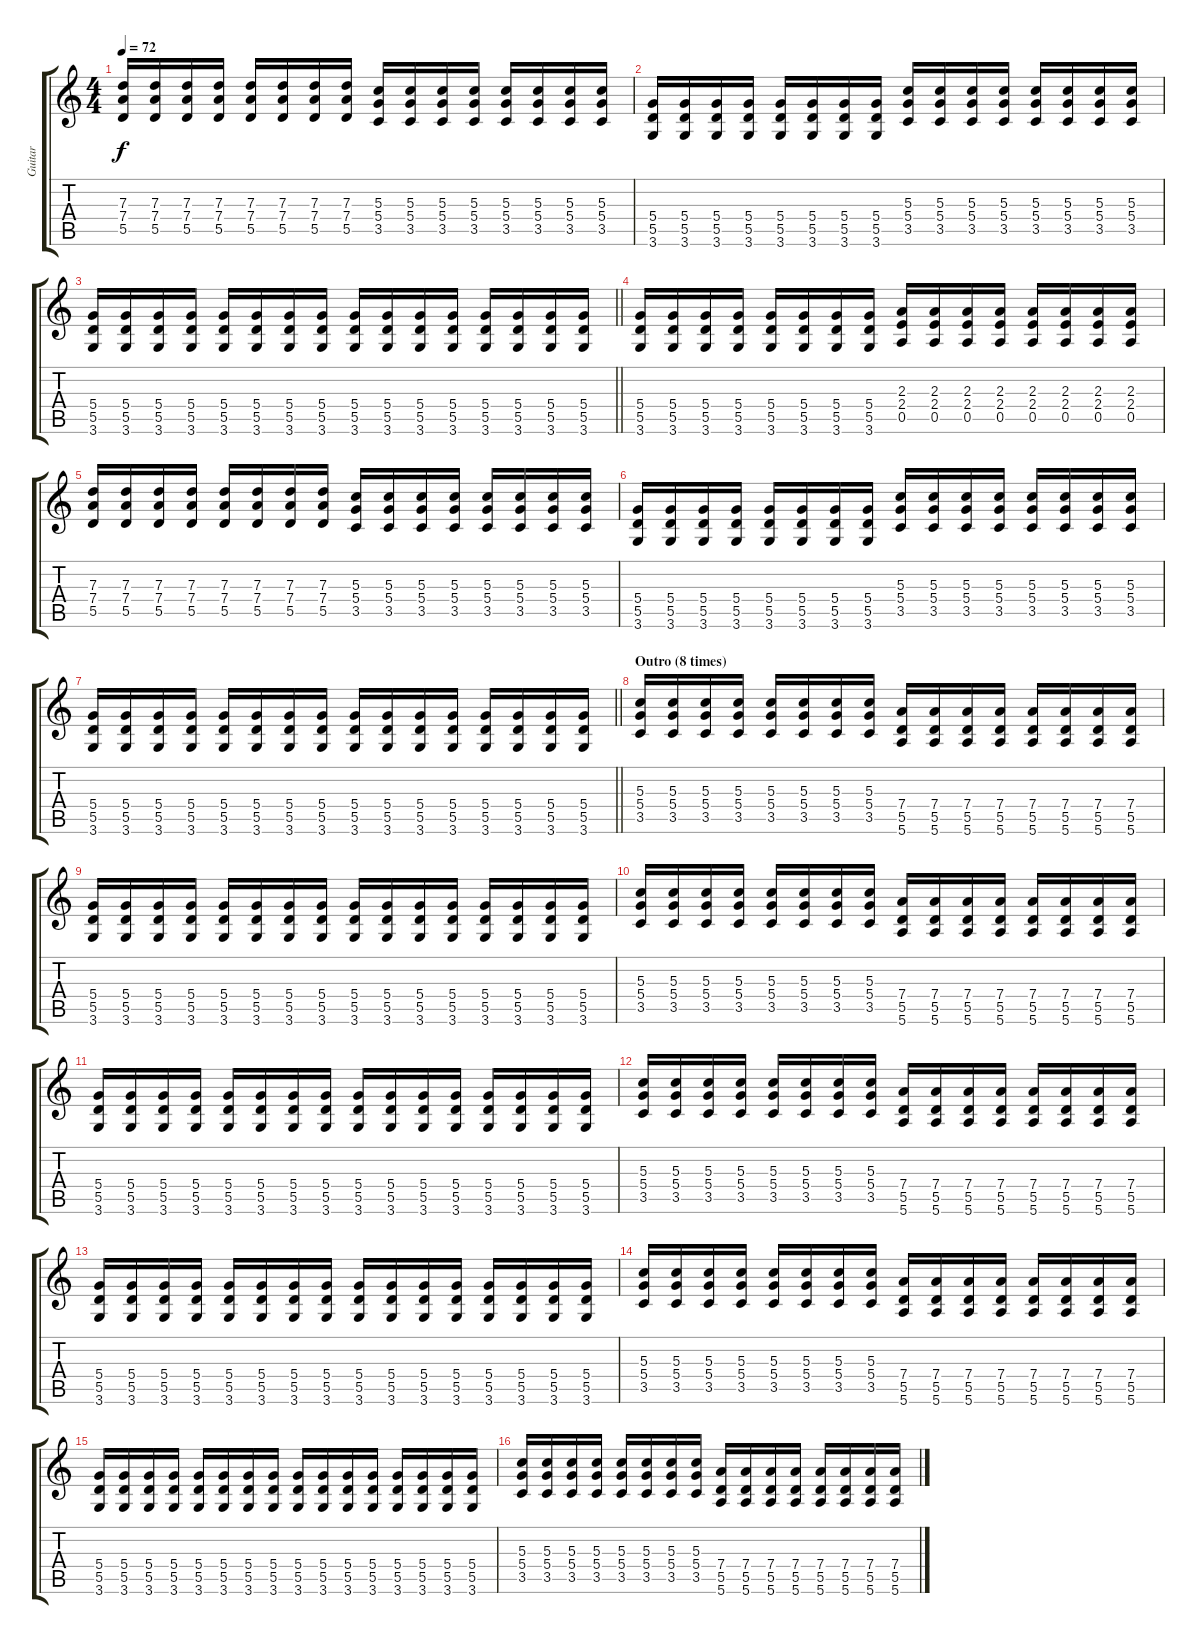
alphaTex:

\track ("Guitar" "Guitar") {instrument distortionguitar}
\staff {score tabs}
\tuning (E4 B3 G3 D3 A2 E2) {hide}
\ts (4 4)
\tempo 72
\clef g2
\ks c
(7.3 7.4 5.5).16{dy f} (7.3 7.4 5.5).16 (7.3 7.4 5.5).16 (7.3 7.4 5.5).16 (7.3 7.4 5.5).16 (7.3 7.4 5.5).16 (7.3 7.4 5.5).16 (7.3 7.4 5.5).16 (5.3 5.4 3.5).16 (5.3 5.4 3.5).16 (5.3 5.4 3.5).16 (5.3 5.4 3.5).16 (5.3 5.4 3.5).16 (5.3 5.4 3.5).16 (5.3 5.4 3.5).16 (5.3 5.4 3.5).16 |
(5.4 5.5 3.6).16 (5.4 5.5 3.6).16 (5.4 5.5 3.6).16 (5.4 5.5 3.6).16 (5.4 5.5 3.6).16 (5.4 5.5 3.6).16 (5.4 5.5 3.6).16 (5.4 5.5 3.6).16 (5.3 5.4 3.5).16 (5.3 5.4 3.5).16 (5.3 5.4 3.5).16 (5.3 5.4 3.5).16 (5.3 5.4 3.5).16 (5.3 5.4 3.5).16 (5.3 5.4 3.5).16 (5.3 5.4 3.5).16 |
\barLineRight lightlight
(5.4 5.5 3.6).16 (5.4 5.5 3.6).16 (5.4 5.5 3.6).16 (5.4 5.5 3.6).16 (5.4 5.5 3.6).16 (5.4 5.5 3.6).16 (5.4 5.5 3.6).16 (5.4 5.5 3.6).16 (5.4 5.5 3.6).16 (5.4 5.5 3.6).16 (5.4 5.5 3.6).16 (5.4 5.5 3.6).16 (5.4 5.5 3.6).16 (5.4 5.5 3.6).16 (5.4 5.5 3.6).16 (5.4 5.5 3.6).16 |
(5.4 5.5 3.6).16 (5.4 5.5 3.6).16 (5.4 5.5 3.6).16 (5.4 5.5 3.6).16 (5.4 5.5 3.6).16 (5.4 5.5 3.6).16 (5.4 5.5 3.6).16 (5.4 5.5 3.6).16 (2.3 2.4 0.5).16 (2.3 2.4 0.5).16 (2.3 2.4 0.5).16 (2.3 2.4 0.5).16 (2.3 2.4 0.5).16 (2.3 2.4 0.5).16 (2.3 2.4 0.5).16 (2.3 2.4 0.5).16 |
(7.3 7.4 5.5).16 (7.3 7.4 5.5).16 (7.3 7.4 5.5).16 (7.3 7.4 5.5).16 (7.3 7.4 5.5).16 (7.3 7.4 5.5).16 (7.3 7.4 5.5).16 (7.3 7.4 5.5).16 (5.3 5.4 3.5).16 (5.3 5.4 3.5).16 (5.3 5.4 3.5).16 (5.3 5.4 3.5).16 (5.3 5.4 3.5).16 (5.3 5.4 3.5).16 (5.3 5.4 3.5).16 (5.3 5.4 3.5).16 |
(5.4 5.5 3.6).16 (5.4 5.5 3.6).16 (5.4 5.5 3.6).16 (5.4 5.5 3.6).16 (5.4 5.5 3.6).16 (5.4 5.5 3.6).16 (5.4 5.5 3.6).16 (5.4 5.5 3.6).16 (5.3 5.4 3.5).16 (5.3 5.4 3.5).16 (5.3 5.4 3.5).16 (5.3 5.4 3.5).16 (5.3 5.4 3.5).16 (5.3 5.4 3.5).16 (5.3 5.4 3.5).16 (5.3 5.4 3.5).16 |
\barLineRight lightlight
(5.4 5.5 3.6).16 (5.4 5.5 3.6).16 (5.4 5.5 3.6).16 (5.4 5.5 3.6).16 (5.4 5.5 3.6).16 (5.4 5.5 3.6).16 (5.4 5.5 3.6).16 (5.4 5.5 3.6).16 (5.4 5.5 3.6).16 (5.4 5.5 3.6).16 (5.4 5.5 3.6).16 (5.4 5.5 3.6).16 (5.4 5.5 3.6).16 (5.4 5.5 3.6).16 (5.4 5.5 3.6).16 (5.4 5.5 3.6).16 |
\section ("" "Outro (8 times)")
(5.3 5.4 3.5).16 (5.3 5.4 3.5).16 (5.3 5.4 3.5).16 (5.3 5.4 3.5).16 (5.3 5.4 3.5).16 (5.3 5.4 3.5).16 (5.3 5.4 3.5).16 (5.3 5.4 3.5).16 (7.4 5.5 5.6).16 (7.4 5.5 5.6).16 (7.4 5.5 5.6).16 (7.4 5.5 5.6).16 (7.4 5.5 5.6).16 (7.4 5.5 5.6).16 (7.4 5.5 5.6).16 (7.4 5.5 5.6).16 |
(5.4 5.5 3.6).16 (5.4 5.5 3.6).16 (5.4 5.5 3.6).16 (5.4 5.5 3.6).16 (5.4 5.5 3.6).16 (5.4 5.5 3.6).16 (5.4 5.5 3.6).16 (5.4 5.5 3.6).16 (5.4 5.5 3.6).16 (5.4 5.5 3.6).16 (5.4 5.5 3.6).16 (5.4 5.5 3.6).16 (5.4 5.5 3.6).16 (5.4 5.5 3.6).16 (5.4 5.5 3.6).16 (5.4 5.5 3.6).16 |
(5.3 5.4 3.5).16 (5.3 5.4 3.5).16 (5.3 5.4 3.5).16 (5.3 5.4 3.5).16 (5.3 5.4 3.5).16 (5.3 5.4 3.5).16 (5.3 5.4 3.5).16 (5.3 5.4 3.5).16 (7.4 5.5 5.6).16 (7.4 5.5 5.6).16 (7.4 5.5 5.6).16 (7.4 5.5 5.6).16 (7.4 5.5 5.6).16 (7.4 5.5 5.6).16 (7.4 5.5 5.6).16 (7.4 5.5 5.6).16 |
(5.4 5.5 3.6).16 (5.4 5.5 3.6).16 (5.4 5.5 3.6).16 (5.4 5.5 3.6).16 (5.4 5.5 3.6).16 (5.4 5.5 3.6).16 (5.4 5.5 3.6).16 (5.4 5.5 3.6).16 (5.4 5.5 3.6).16 (5.4 5.5 3.6).16 (5.4 5.5 3.6).16 (5.4 5.5 3.6).16 (5.4 5.5 3.6).16 (5.4 5.5 3.6).16 (5.4 5.5 3.6).16 (5.4 5.5 3.6).16 |
(5.3 5.4 3.5).16 (5.3 5.4 3.5).16 (5.3 5.4 3.5).16 (5.3 5.4 3.5).16 (5.3 5.4 3.5).16 (5.3 5.4 3.5).16 (5.3 5.4 3.5).16 (5.3 5.4 3.5).16 (7.4 5.5 5.6).16 (7.4 5.5 5.6).16 (7.4 5.5 5.6).16 (7.4 5.5 5.6).16 (7.4 5.5 5.6).16 (7.4 5.5 5.6).16 (7.4 5.5 5.6).16 (7.4 5.5 5.6).16 |
(5.4 5.5 3.6).16 (5.4 5.5 3.6).16 (5.4 5.5 3.6).16 (5.4 5.5 3.6).16 (5.4 5.5 3.6).16 (5.4 5.5 3.6).16 (5.4 5.5 3.6).16 (5.4 5.5 3.6).16 (5.4 5.5 3.6).16 (5.4 5.5 3.6).16 (5.4 5.5 3.6).16 (5.4 5.5 3.6).16 (5.4 5.5 3.6).16 (5.4 5.5 3.6).16 (5.4 5.5 3.6).16 (5.4 5.5 3.6).16 |
(5.3 5.4 3.5).16 (5.3 5.4 3.5).16 (5.3 5.4 3.5).16 (5.3 5.4 3.5).16 (5.3 5.4 3.5).16 (5.3 5.4 3.5).16 (5.3 5.4 3.5).16 (5.3 5.4 3.5).16 (7.4 5.5 5.6).16 (7.4 5.5 5.6).16 (7.4 5.5 5.6).16 (7.4 5.5 5.6).16 (7.4 5.5 5.6).16 (7.4 5.5 5.6).16 (7.4 5.5 5.6).16 (7.4 5.5 5.6).16 |
(5.4 5.5 3.6).16 (5.4 5.5 3.6).16 (5.4 5.5 3.6).16 (5.4 5.5 3.6).16 (5.4 5.5 3.6).16 (5.4 5.5 3.6).16 (5.4 5.5 3.6).16 (5.4 5.5 3.6).16 (5.4 5.5 3.6).16 (5.4 5.5 3.6).16 (5.4 5.5 3.6).16 (5.4 5.5 3.6).16 (5.4 5.5 3.6).16 (5.4 5.5 3.6).16 (5.4 5.5 3.6).16 (5.4 5.5 3.6).16 |
(5.3 5.4 3.5).16 (5.3 5.4 3.5).16 (5.3 5.4 3.5).16 (5.3 5.4 3.5).16 (5.3 5.4 3.5).16 (5.3 5.4 3.5).16 (5.3 5.4 3.5).16 (5.3 5.4 3.5).16 (7.4 5.5 5.6).16 (7.4 5.5 5.6).16 (7.4 5.5 5.6).16 (7.4 5.5 5.6).16 (7.4 5.5 5.6).16 (7.4 5.5 5.6).16 (7.4 5.5 5.6).16 (7.4 5.5 5.6).16
